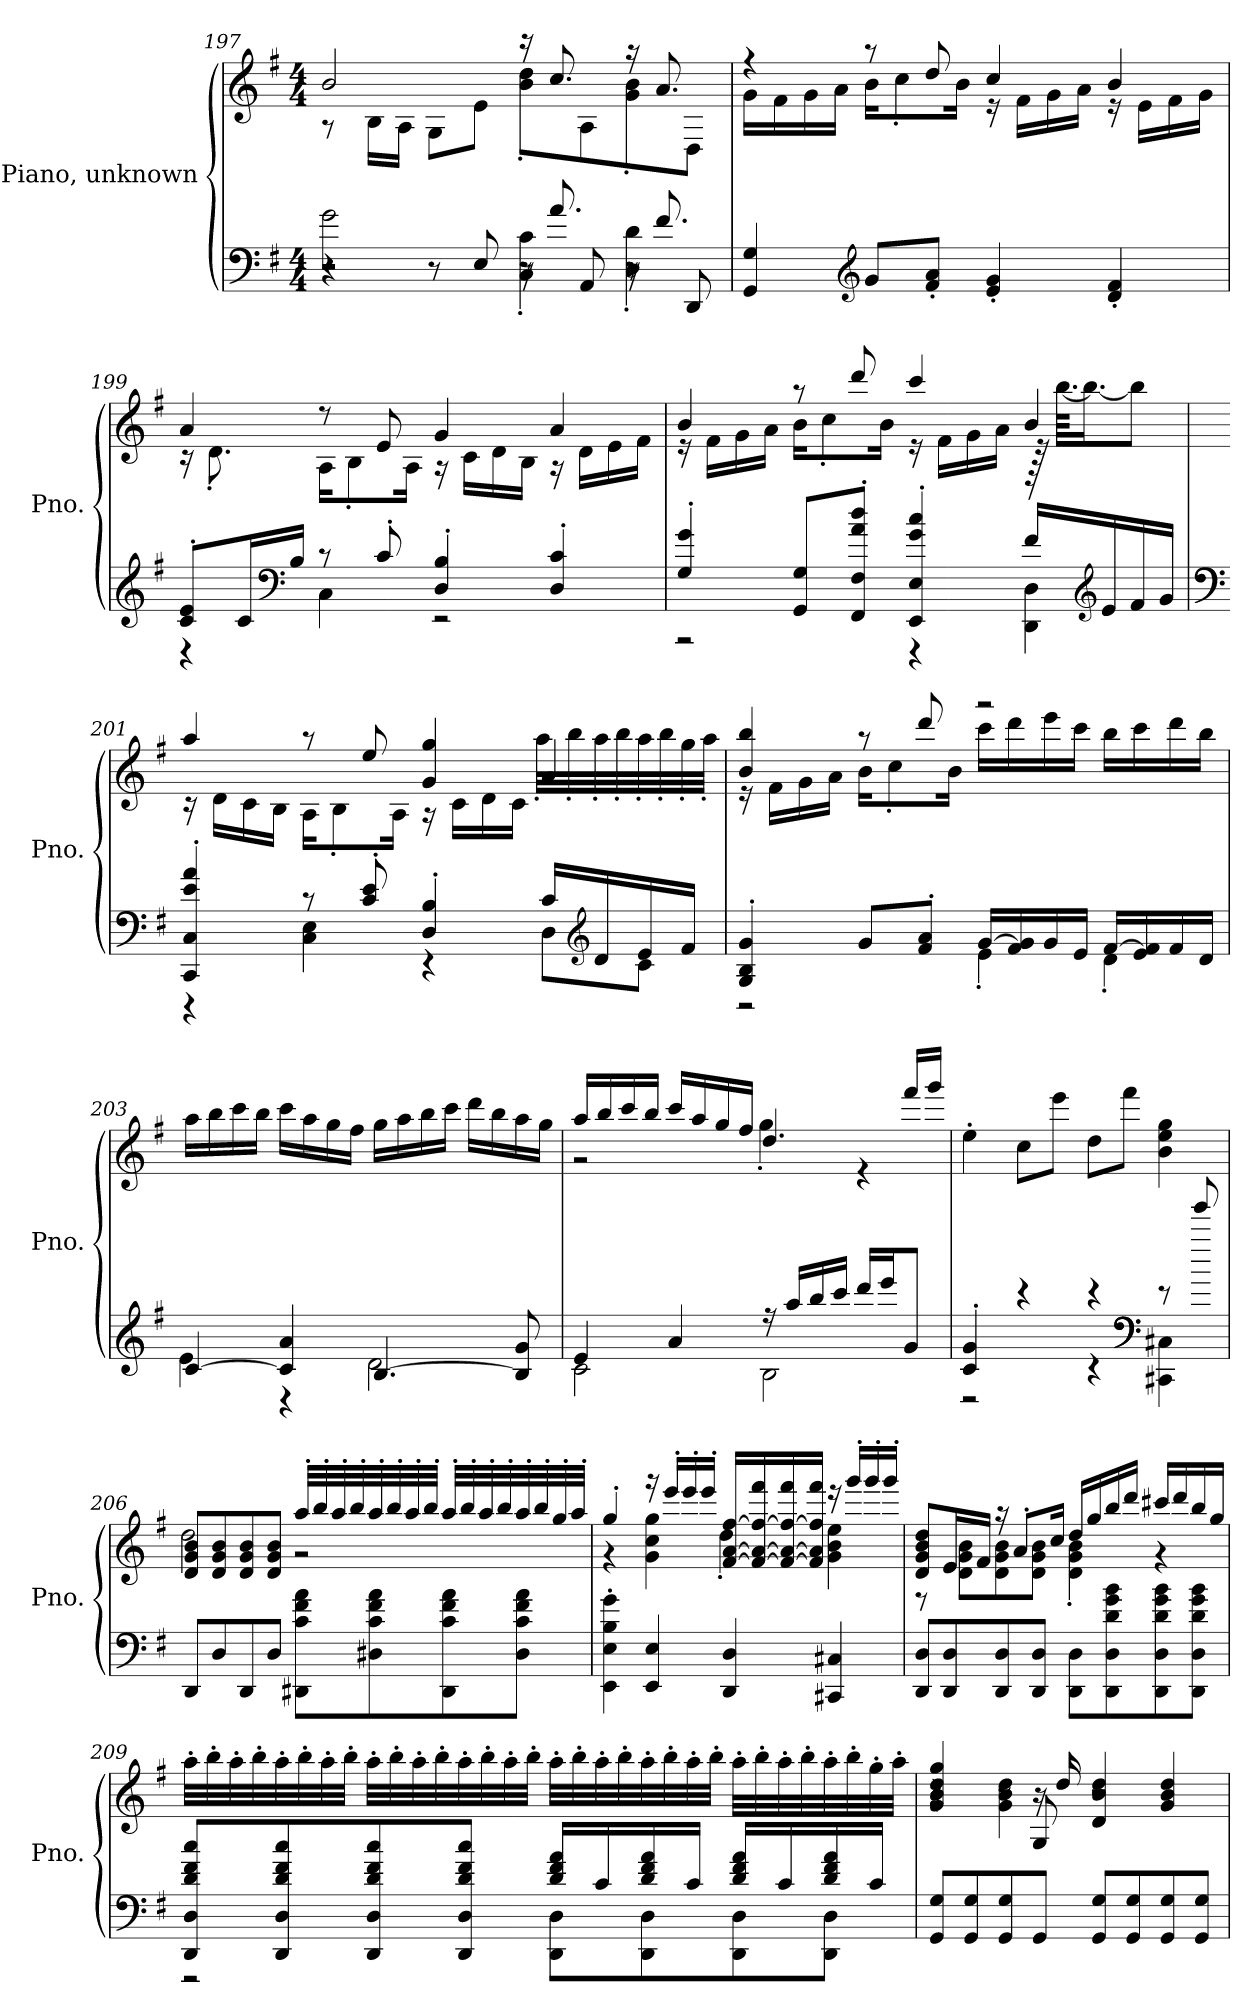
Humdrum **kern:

**kern	**kern
*part1	*part1
*staff2	*staff1
*I"Piano, unknown	*
*I'Pno.	*
*clefF4	*clefG2
*k[f#]	*k[f#]
*M4/4	*M4/4
=197	=197
*^	*^
*	*^	*	*
2r	2g\	4r	2b/	8r
.	.	.	.	16B\LL
.	.	.	.	16A\JJ
.	.	8r	.	8G\L
.	.	8E/	.	8e\J
16r	4C\' 4c\'	8r	16r	8b\' 8dd\'L
8.a/	.	.	8.cc/	.
.	.	8AA/	.	8A\
16r	4D\' 4d\'	8r	16r	8g\' 8b\'
8.f#/	.	.	8.a/	.
.	.	8DD/	.	8D\J
*v	*v	*v	*	*
!!LO:LB:g=z	!!
=198	=198	=198
4GG/ 4G/	4r	16g\LL
.	.	16f#\
.	.	16g\
.	.	16a\JJ
*clefG2	*	*
8g/L	8r	16b\KL
.	.	8cc'\
8f#/' 8a/'J	8dd/	.
.	.	16b\Jk
4e/' 4g/'	4cc/	16r
.	.	16f#\LL
.	.	16g\
.	.	16a\JJ
4d/' 4f#/'	4b/	16r
.	.	16e\LL
.	.	16f#\
.	.	16g\JJ
=199	=199	=199
*^	*	*
8c/' 8e/'L	4r	4a/	16r
.	.	.	8.d'\
16c/L	.	.	.
*clefF4	*	*	*
16B/JJ	.	.	.
8r	4C\	8r	16A\KL
.	.	.	8B'\
8c'/	.	8e/	.
.	.	.	16A\Jk
4D/' 4B/'	2r	4g/	16r
.	.	.	16c\LL
.	.	.	16d\
.	.	.	16B\JJ
4D/' 4c/'	.	4a/	16r
.	.	.	16d\LL
.	.	.	16e\
.	.	.	16f#\JJ
!!LO:LB:g=z	!!
=200	=200	=200	=200
4G/' 4g/'	2r	4b/	16r
.	.	.	16f#\LL
.	.	.	16g\
.	.	.	16a\JJ
8GG/ 8G/L	.	8r	16b\KL
.	.	.	8cc'\
8FF#/' 8F#/' 8a/' 8dd/'J	.	8ddd/	.
.	.	.	16b\Jk
4EE/' 4E/' 4g/' 4cc/'	4r	4ccc/	16r
.	.	.	16f#\LL
.	.	.	16g\
.	.	.	16a\JJ
16f#/LL	4DD\ 4D\	4b/	128r
.	.	.	[64.bb\KKLL
.	.	.	16.bb\J_
*clefG2	*	*	*
16e/	.	.	.
16f#/	.	.	8bb\J]
16g/JJ	.	.	.
=201	=201	=201	=201
*clefF4	*	*	*
4CC/' 4C/' 4e/' 4a/'	4r	4aa/	16r
.	.	.	16d\LL
.	.	.	16c\
.	.	.	16B\JJ
8r	4C\ 4E\	8r	16A\KL
.	.	.	8B'\
8c/' 8e/'	.	8ee/	.
.	.	.	16A\Jk
4D/' 4B/'	4r	4g/ 4gg/	16r
.	.	.	16c\LL
.	.	.	16d\
.	.	.	16c\JJ
16c/LL	8D\L	4a/	32aa'\LLL
.	.	.	32bb'\
*clefG2	*	*	*
16d/	.	.	32aa'\
.	.	.	32bb'\
16e/	8c\J	.	32aa'\
.	.	.	32bb'\
16f#/JJ	.	.	32gg'\
.	.	.	32aa'\JJJ
!!LO:LB:g=z	!!
=202	=202	=202	=202
4G/' 4B/' 4g/'	2r	4b/ 4bb/	16r
.	.	.	16f#\LL
.	.	.	16g\
.	.	.	16a\JJ
8g/L	.	8r	16b\KL
.	.	.	8cc'\
8f#/' 8a/'J	.	8ddd/	.
.	.	.	16b\Jk
[16g/LL	4e'\	2r	16ccc\LL
16f#/ 16g/]	.	.	16ddd\
16g/	.	.	16eee\
16e/JJ	.	.	16ccc\JJ
[16f#/LL	4d'\	.	16bb\LL
16e/ 16f#/]	.	.	16ccc\
16f#/	.	.	16ddd\
16d/JJ	.	.	16bb\JJ
*	*	*v	*v
=203	=203	=203
[4c/	4e\	16aa\LL
.	.	16bb\
.	.	16ccc\
.	.	16bb\JJ
4c/] 4a/	4r	16ccc\LL
.	.	16aa\
.	.	16gg\
.	.	16ff#\JJ
[4.B/	2d\	16gg\LL
.	.	16aa\
.	.	16bb\
.	.	16ccc\JJ
.	.	16ddd\LL
.	.	16bb\
8B/] 8g/	.	16aa\
.	.	16gg\JJ
!!LO:LB:g=z
=204	=204	=204
*	*	*^
4e/	2c\	16aa/LL	2r
.	.	16bb/	.
.	.	16ccc/	.
.	.	16bb/JJ	.
4a/	.	16ccc/LL	.
.	.	16aa/	.
.	.	16gg/	.
.	.	16ff#/JJ	.
16r	2B\	4.dd/	4gg'\
16aa/LL	.	.	.
16bb/	.	.	.
16ccc/JJ	.	.	.
16ddd/LL	.	.	4r
16eee/J	.	.	.
8g/J	.	16fff#/LL	.
.	.	16ggg/JJ	.
*	*	*v	*v
=205	=205	=205
4c/' 4g/'	2r	4ee'\
4r	.	8cc\L
.	.	8eee\J
4r	4r	8dd\L
.	.	8fff#\J
*clefF4	*	*
8r	4CC#X\ 4C#X\	4b\ 4ee\ 4gg\
8ggg/	.	.
*v	*v	*
!!LO:PB:g=z
=206	=206
*	*^
8DD/L	8d/ 8g/ 8b/L	2dd\
8D/	8d/ 8g/ 8b/	.
8DD/	8d/ 8g/ 8b/	.
8D/J	8d/ 8g/ 8b/J	.
8DD#X\ 8c\ 8f#\ 8a\L	32aa'/LLL	2r
.	32bb'/	.
.	32aa'/	.
.	32bb'/	.
8D#X\ 8c\ 8f#\ 8a\	32aa'/	.
.	32bb'/	.
.	32aa'/	.
.	32bb'/JJJ	.
8DD#\ 8c\ 8f#\ 8a\	32aa'/LLL	.
.	32bb'/	.
.	32aa'/	.
.	32bb'/	.
8D#\ 8c\ 8f#\ 8a\J	32aa'/	.
.	32bb'/	.
.	32gg'/	.
.	32aa'/JJJ	.
=207	=207	=207
4EE\' 4E\' 4B\' 4g\'	4gg'/	4r
4EE/ 4E/	16r	4g\ 4cc\ 4gg\
.	16eee'/LL	.
.	16eee'/	.
.	16eee'/JJ	.
4DD/ 4D/	[16f#/ [16a/ [16ff#/LL	4dd'\
.	16f#/_ 16a/_ 16ff#/_ 16fff#/	.
.	16f#/_ 16a/_ 16ff#/_ 16fff#/	.
.	16f#/] 16a/] 16ff#/] 16fff#/JJ	.
4CC#X/ 4C#X/	16r	4g\ 4b\ 4ee\
.	16ggg'/LL	.
.	16ggg'/	.
.	16ggg'/JJ	.
!!LO:LB:g=z	!!
=208	=208	=208
8DD/ 8D/L	8d/ 8g/ 8b/ 8dd/L	8r
8DD/ 8D/	16e/L	8d\ 8g\ 8b\L
.	16f#/JJ	.
8DD/ 8D/	16r	8d\ 8g\ 8b\
.	8a'/L	.
8DD/ 8D/J	.	8d\ 8g\ 8b\J
.	16cc/Jk	.
8DD\ 8D\L	16dd/LL	4d\' 4g\' 4b\'
.	16gg/	.
8DD\ 8D\ 8d\ 8g\ 8b\	16bb/	.
.	16ddd/JJ	.
8DD\ 8D\ 8d\ 8g\ 8b\	16ccc#X/LL	4r
.	16ddd/	.
8DD\ 8D\ 8d\ 8g\ 8b\J	16bb/	.
.	16gg/JJ	.
*	*v	*v
!!LO:LB:g=z
=209	=209
*^	*
8DD/ 8D/ 8d/ 8f#/ 8cc/L	2r	32aa'\LLL
.	.	32bb'\
.	.	32aa'\
.	.	32bb'\
8DD/ 8D/ 8d/ 8f#/ 8cc/	.	32aa'\
.	.	32bb'\
.	.	32aa'\
.	.	32bb'\JJJ
8DD/ 8D/ 8d/ 8f#/ 8cc/	.	32aa'\LLL
.	.	32bb'\
.	.	32aa'\
.	.	32bb'\
8DD/ 8D/ 8d/ 8f#/ 8cc/J	.	32aa'\
.	.	32bb'\
.	.	32aa'\
.	.	32bb'\JJJ
16d/ 16f#/ 16a/LL	8DD\ 8D\L	32aa'\LLL
.	.	32bb'\
16c/	.	32aa'\
.	.	32bb'\
16d/ 16f#/ 16a/	8DD\ 8D\	32aa'\
.	.	32bb'\
16c/JJ	.	32aa'\
.	.	32bb'\JJJ
16d/ 16f#/ 16a/LL	8DD\ 8D\	32aa'\LLL
.	.	32bb'\
16c/	.	32aa'\
.	.	32bb'\
16d/ 16f#/ 16a/	8DD\ 8D\J	32aa'\
.	.	32bb'\
16c/JJ	.	32gg'\
.	.	32aa'\JJJ
*v	*v	*
!!LO:LB:g=z
=210	=210
*	*^
*	*	*^
8GG/ 8G/L	4g/ 4b/ 4dd/ 4gg/	4r	4r
8GG/ 8G/	.	.	.
8GG/ 8G/	8r	4g\ 4b\ 4dd\	8r
8GG/J	16r	.	8G/
.	16dd/	.	.
8GG/ 8G/L	4d/ 4b/ 4dd/	2r	2r
8GG/ 8G/	.	.	.
8GG/ 8G/	4g/ 4b/ 4dd/	.	.
8GG/ 8G/J	.	.	.
*	*v	*v	*v
=	=
*-	*-
